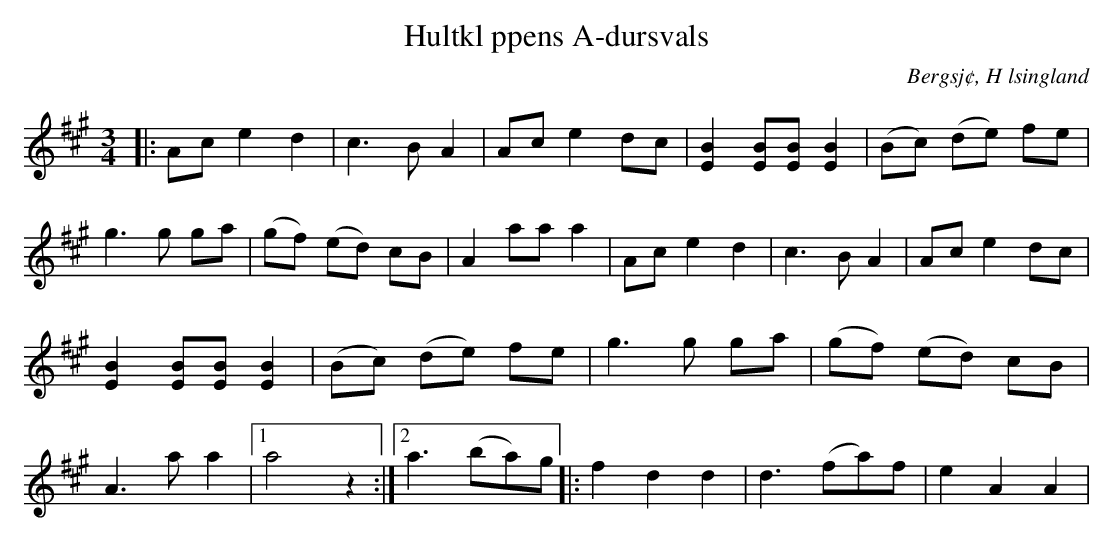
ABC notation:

X:1
T:Hultkl ppens A-dursvals
O:Bergsj¢, H lsingland
M:3/4
L:1/4
K:A
|: A/c/ e d | c>B A | A/c/ e d/c/ | [EB] [E/B/][E/B/] [EB] | (B/c/) (d/e/) f/e/ |
g>g g/a/ | (g/f/) (e/d/) c/B/ | A a/a/ a | A/c/ e d | c>B A | A/c/ e d/c/ |
[EB] [E/B/][E/B/] [EB] | (B/c/) (d/e/) f/e/ | g>g g/a/ | (g/f/) (e/d/) c/B/ |
A>a a |1 a2 z :|2 a3/2 (b/a/)g/ |: f d d | d3/2 (f/a/)f/ | e A A |
